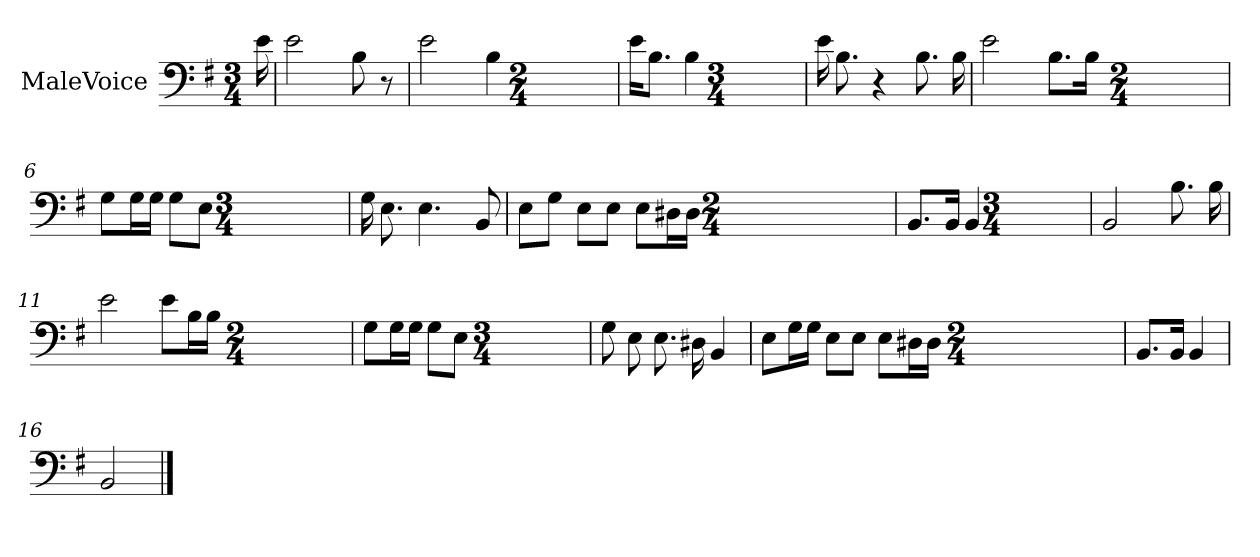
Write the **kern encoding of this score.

**kern
*part1
*staff1
*I"MaleVoice
*clefF4
*k[f#]
*M3/4
*MM76
=
16e
=1
2e
8B
8r
=2
2e
4B
*M2/4
=3
16e\KL
8.B\J
4B
*M3/4
=4
16e
8.B
4r
8.B
16B
=5
2e
8.B\L
16B\Jk
*M2/4
=6
8G\L
16G\L
16G\JJ
8G\L
8E\J
*M3/4
=7
16G
8.E
4.E
8BB
=8
8E\L
8G\J
8E\L
8E\J
8E\L
16D#X\L
16D#\JJ
*M2/4
=9
8.BB/L
16BB/Jk
4BB
*M3/4
=10
2BB
8.B
16B
=11
2e
8e\L
16B\L
16B\JJ
*M2/4
=12
8G\L
16G\L
16G\JJ
8G\L
8E\J
*M3/4
=13
8G
8E
8.E
16D#X
4BB
=14
8E\L
16G\L
16G\JJ
8E\L
8E\J
8E\L
16D#X\L
16D#\JJ
*M2/4
=15
8.BB/L
16BB/Jk
4BB
=16
2BB
==
*-
